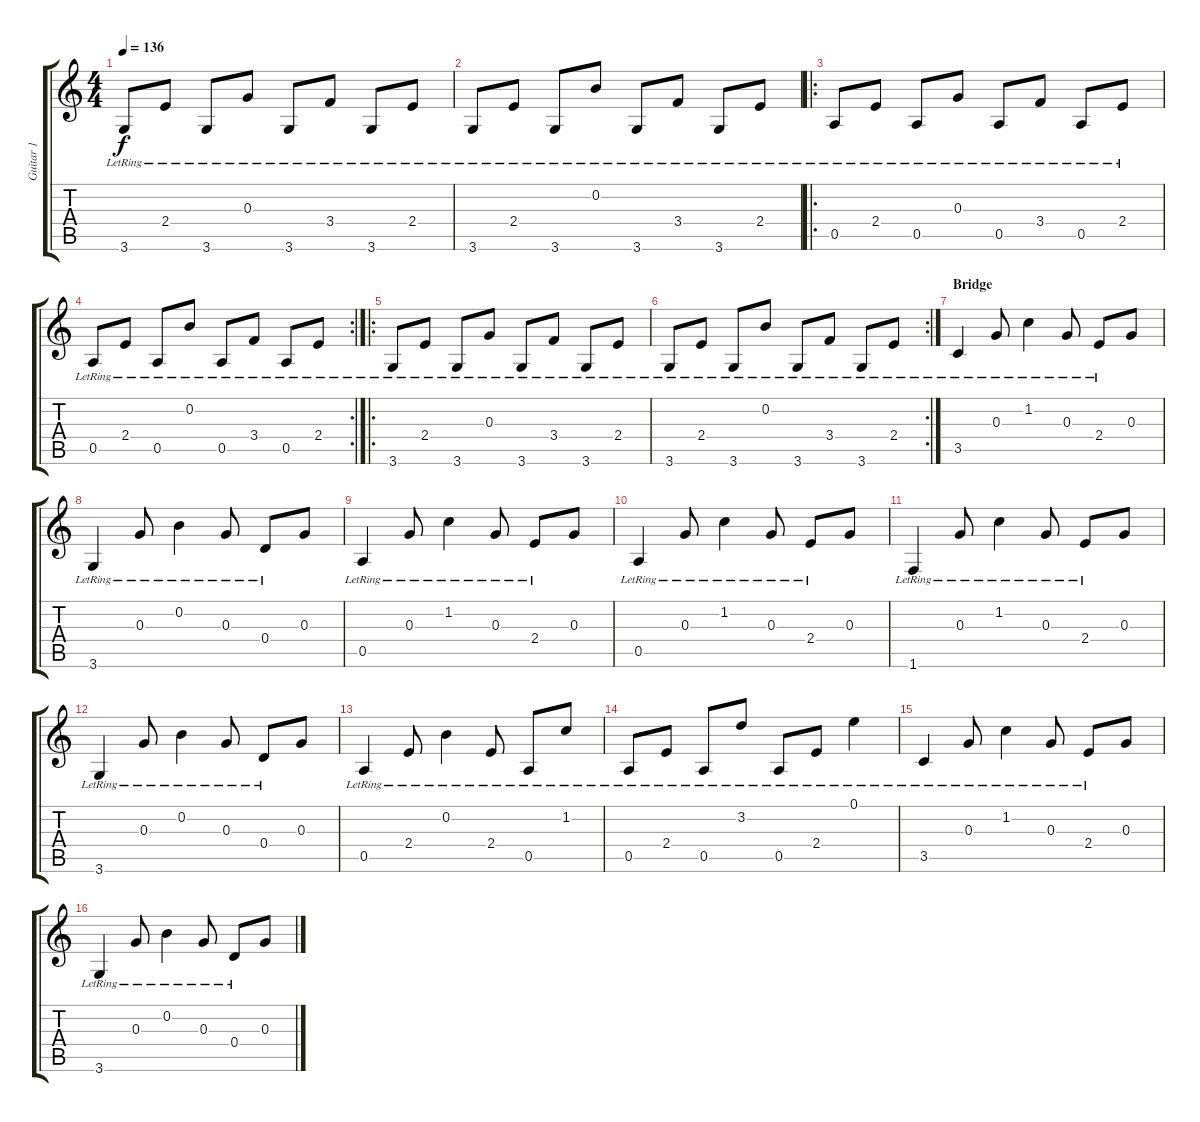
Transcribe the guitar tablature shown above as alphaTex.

\track ("Guitar 1" "Guitar 1") {instrument acousticguitarsteel}
\staff {score tabs}
\tuning (E4 B3 G3 D3 A2 E2) {hide}
\ts (4 4)
\tempo 136
\clef g2
\ks c
3.6{lr}.8{dy f} 2.4{lr}.8 3.6{lr}.8 0.3{lr}.8 3.6{lr}.8 3.4{lr}.8 3.6{lr}.8 2.4{lr}.8 |
3.6{lr}.8 2.4{lr}.8 3.6{lr}.8 0.2{lr}.8 3.6{lr}.8 3.4{lr}.8 3.6{lr}.8 2.4{lr}.8 |
\ro
0.5{lr}.8 2.4{lr}.8 0.5{lr}.8 0.3{lr}.8 0.5{lr}.8 3.4{lr}.8 0.5{lr}.8 2.4{lr}.8 |
\rc 2
0.5{lr}.8 2.4{lr}.8 0.5{lr}.8 0.2{lr}.8 0.5{lr}.8 3.4{lr}.8 0.5{lr}.8 2.4{lr}.8 |
\ro
3.6{lr}.8 2.4{lr}.8 3.6{lr}.8 0.3{lr}.8 3.6{lr}.8 3.4{lr}.8 3.6{lr}.8 2.4{lr}.8 |
\rc 2
3.6{lr}.8 2.4{lr}.8 3.6{lr}.8 0.2{lr}.8 3.6{lr}.8 3.4{lr}.8 3.6{lr}.8 2.4{lr}.8 |
\section ("" "Bridge")
3.5{lr}.4 0.3{lr}.8 1.2{lr}.4 0.3{lr}.8 2.4{lr}.8 0.3.8 |
3.6{lr}.4 0.3{lr}.8 0.2{lr}.4 0.3{lr}.8 0.4{lr}.8 0.3.8 |
0.5{lr}.4 0.3{lr}.8 1.2{lr}.4 0.3{lr}.8 2.4{lr}.8 0.3.8 |
0.5{lr}.4 0.3{lr}.8 1.2{lr}.4 0.3{lr}.8 2.4{lr}.8 0.3.8 |
1.6{lr}.4 0.3{lr}.8 1.2{lr}.4 0.3{lr}.8 2.4{lr}.8 0.3.8 |
3.6{lr}.4 0.3{lr}.8 0.2{lr}.4 0.3{lr}.8 0.4{lr}.8 0.3.8 |
0.5{lr}.4 2.4{lr}.8 0.2{lr}.4 2.4{lr}.8 0.5{lr}.8 1.2{lr}.8 |
0.5{lr}.8 2.4{lr}.8 0.5{lr}.8 3.2{lr}.8 0.5{lr}.8 2.4{lr}.8 0.1{lr}.4 |
3.5{lr}.4 0.3{lr}.8 1.2{lr}.4 0.3{lr}.8 2.4{lr}.8 0.3.8 |
3.6{lr}.4 0.3{lr}.8 0.2{lr}.4 0.3{lr}.8 0.4{lr}.8 0.3.8
